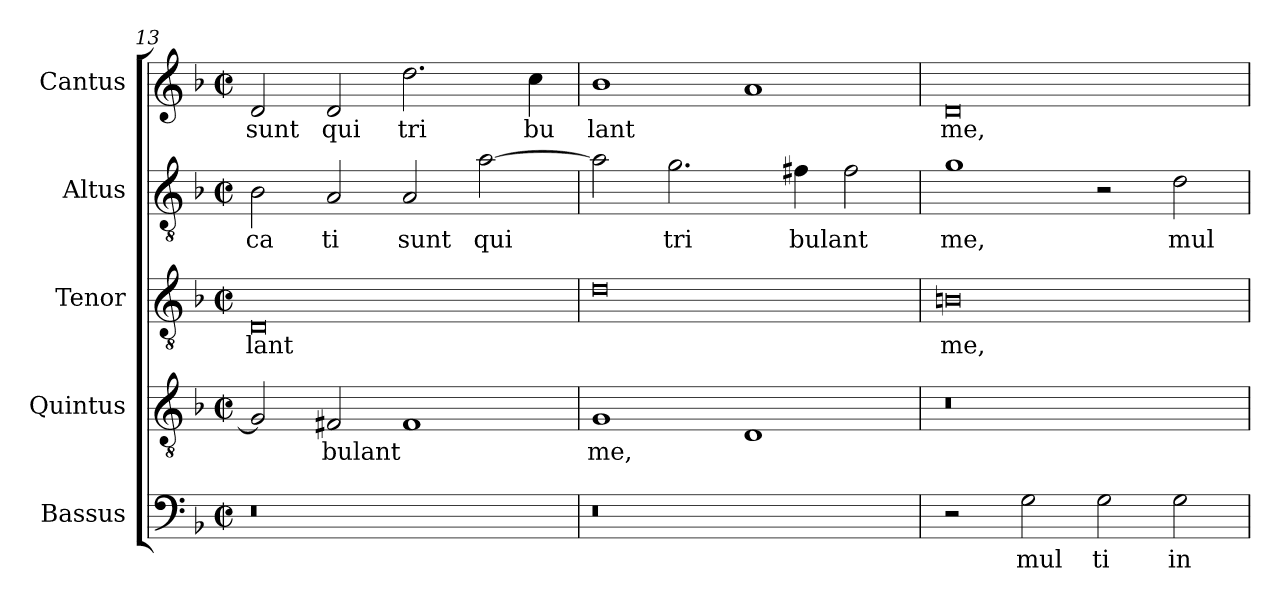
**kern	**text	**kern	**text	**kern	**text	**kern	**text	**kern	**text
*part5	*part5	*part4	*part4	*part3	*part3	*part2	*part2	*part1	*part1
*staff5	*staff5	*staff4	*staff4	*staff3	*staff3	*staff2	*staff2	*staff1	*staff1
*I"Bassus	*	*I"Quintus	*	*I"Tenor	*	*I"Altus	*	*I"Cantus	*
*clefF4	*	*clefGv2	*	*clefGv2	*	*clefGv2	*	*clefG2	*
*k[b-]	*	*k[b-]	*	*k[b-]	*	*k[b-]	*	*k[b-]	*
*F:	*	*F:	*	*F:	*	*F:	*	*F:	*
*M2/2	*	*M2/2	*	*M2/2	*	*M2/2	*	*M2/2	*
*met(c|)	*	*met(c|)	*	*met(c|)	*	*met(c|)	*	*met(c|)	*
=13	=13	=13	=13	=13	=13	=13	=13	=13	=13
!	!	!	!	!	!LO:LY:b	!	!LO:LY:b:cj	!	!LO:LY:b:cj
0r	.	2G/]	.	0D	lant	2B-\	ca	2d/	sunt
!	!	!	!LO:LY:b	!	!	!	!LO:LY:b:cj	!	!LO:LY:b:cj
.	.	2F#X/	bulant	.	.	2A/	ti	2d/	qui
!	!	!	!	!	!	!	!LO:LY:b:cj	!	!LO:LY:b:cj
.	.	1F#	.	.	.	2A/	sunt	2.dd\	tri
!	!	!	!	!	!	!	!LO:LY:b	!	!
.	.	.	.	.	.	[>2a\	qui	.	.
!	!	!	!	!	!	!	!	!	!LO:LY:b:cj
.	.	.	.	.	.	.	.	4cc\	bu
!!LO:LB:g=z
=14	=14	=14	=14	=14	=14	=14	=14	=14	=14
!	!	!	!LO:LY:b:cj	!	!	!	!	!	!LO:LY:b
0r	.	1G	me,	0d	.	2a\]	.	1b-	lant
!	!	!	!	!	!	!	!LO:LY:b:cj	!	!
.	.	.	.	.	.	2.g\	tri	.	.
.	.	1D	.	.	.	.	.	1a	.
!	!	!	!	!	!	!	!LO:LY:b	!	!
.	.	.	.	.	.	4f#X\	bulant	.	.
.	.	.	.	.	.	2f#\	.	.	.
=15	=15	=15	=15	=15	=15	=15	=15	=15	=15
!	!	!	!	!	!LO:LY:b:cj	!	!LO:LY:b:cj	!	!LO:LY:b:cj
2r	.	0r	.	0Bn	me,	1g	me,	0d	me,
!	!LO:LY:b:cj	!	!	!	!	!	!	!	!
2G\	mul	.	.	.	.	.	.	.	.
!	!LO:LY:b:cj	!	!	!	!	!	!	!	!
2G\	ti	.	.	.	.	2r	.	.	.
!	!LO:LY:b:cj	!	!	!	!	!	!LO:LY:b:cj	!	!
2G\	in	.	.	.	.	2d\	mul	.	.
=	=	=	=	=	=	=	=	=	=
*-	*-	*-	*-	*-	*-	*-	*-	*-	*-
